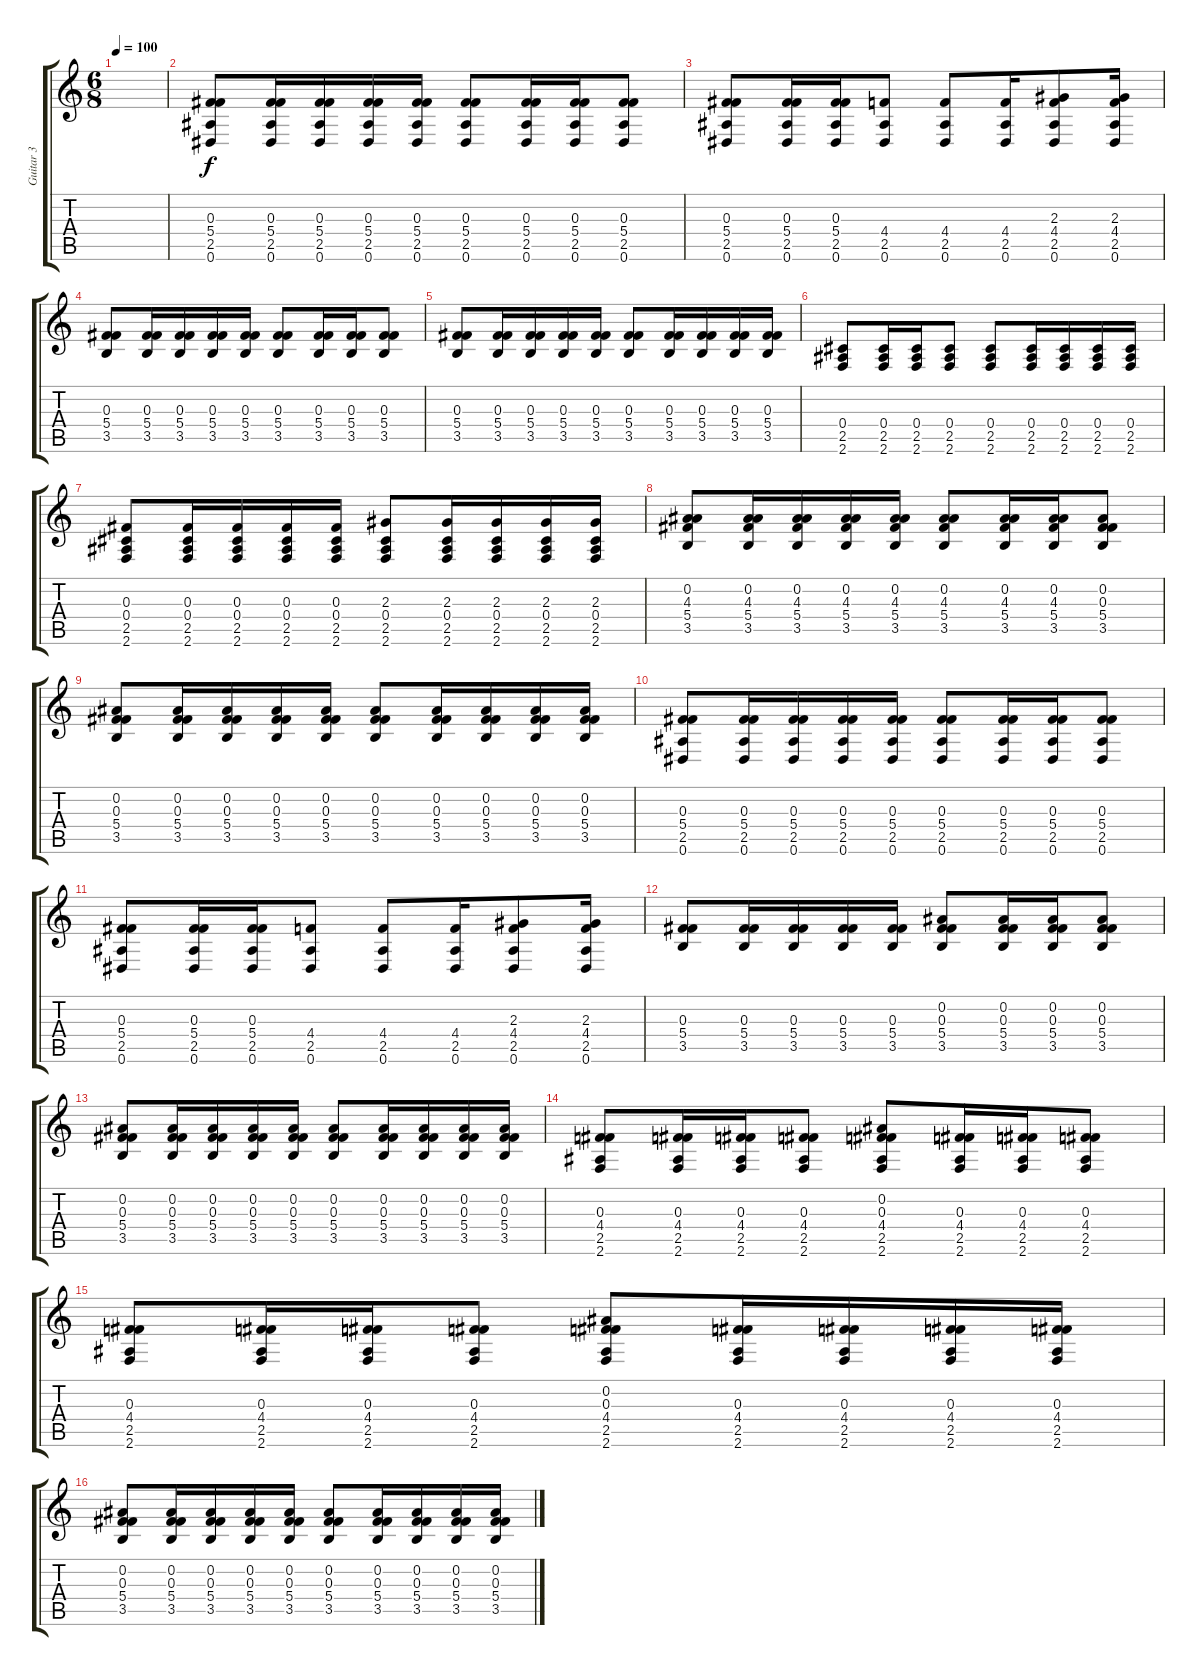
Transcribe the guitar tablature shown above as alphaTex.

\track ("Guitar 3" "Guitar 3") {instrument electricguitarjazz}
\staff {score tabs}
\tuning (Eb4 Bb3 Gb3 Db3 Ab2 Eb2) {hide}
\ts (6 8)
\tempo 100
\clef g2
\ks c
|
(0.3 5.4 2.5 0.6).8{instrument acousticguitarsteel} (0.3 5.4 2.5 0.6).16 (0.3 5.4 2.5 0.6).16 (0.3 5.4 2.5 0.6).16 (0.3 5.4 2.5 0.6).16 (0.3 5.4 2.5 0.6).8 (0.3 5.4 2.5 0.6).16 (0.3 5.4 2.5 0.6).16 (0.3 5.4 2.5 0.6).8 |
(0.3 5.4 2.5 0.6).8 (0.3 5.4 2.5 0.6).16 (0.3 5.4 2.5 0.6).16 (4.4 2.5 0.6).8 (4.4 2.5 0.6).8 (4.4 2.5 0.6).16 (2.3 4.4 2.5 0.6).8 (2.3 4.4 2.5 0.6).16 |
(0.3 5.4 3.5).8 (0.3 5.4 3.5).16 (0.3 5.4 3.5).16 (0.3 5.4 3.5).16 (0.3 5.4 3.5).16 (0.3 5.4 3.5).8 (0.3 5.4 3.5).16 (0.3 5.4 3.5).16 (0.3 5.4 3.5).8 |
(0.3 5.4 3.5).8 (0.3 5.4 3.5).16 (0.3 5.4 3.5).16 (0.3 5.4 3.5).16 (0.3 5.4 3.5).16 (0.3 5.4 3.5).8 (0.3 5.4 3.5).16 (0.3 5.4 3.5).16 (0.3 5.4 3.5).16 (0.3 5.4 3.5).16 |
(0.4 2.5 2.6).8 (0.4 2.5 2.6).16 (0.4 2.5 2.6).16 (0.4 2.5 2.6).8 (0.4 2.5 2.6).8 (0.4 2.5 2.6).16 (0.4 2.5 2.6).16 (0.4 2.5 2.6).16 (0.4 2.5 2.6).16 |
(0.3 0.4 2.5 2.6).8 (0.3 0.4 2.5 2.6).16 (0.3 0.4 2.5 2.6).16 (0.3 0.4 2.5 2.6).16 (0.3 0.4 2.5 2.6).16 (2.3 0.4 2.5 2.6).8 (2.3 0.4 2.5 2.6).16 (2.3 0.4 2.5 2.6).16 (2.3 0.4 2.5 2.6).16 (2.3 0.4 2.5 2.6).16 |
(0.2 4.3 5.4 3.5).8 (0.2 4.3 5.4 3.5).16 (0.2 4.3 5.4 3.5).16 (0.2 4.3 5.4 3.5).16 (0.2 4.3 5.4 3.5).16 (0.2 4.3 5.4 3.5).8 (0.2 4.3 5.4 3.5).16 (0.2 4.3 5.4 3.5).16 (0.2 0.3 5.4 3.5).8 |
(0.2 0.3 5.4 3.5).8 (0.2 0.3 5.4 3.5).16 (0.2 0.3 5.4 3.5).16 (0.2 0.3 5.4 3.5).16 (0.2 0.3 5.4 3.5).16 (0.2 0.3 5.4 3.5).8 (0.2 0.3 5.4 3.5).16 (0.2 0.3 5.4 3.5).16 (0.2 0.3 5.4 3.5).16 (0.2 0.3 5.4 3.5).16 |
(0.3 5.4 2.5 0.6).8 (0.3 5.4 2.5 0.6).16 (0.3 5.4 2.5 0.6).16 (0.3 5.4 2.5 0.6).16 (0.3 5.4 2.5 0.6).16 (0.3 5.4 2.5 0.6).8 (0.3 5.4 2.5 0.6).16 (0.3 5.4 2.5 0.6).16 (0.3 5.4 2.5 0.6).8 |
(0.3 5.4 2.5 0.6).8 (0.3 5.4 2.5 0.6).16 (0.3 5.4 2.5 0.6).16 (4.4 2.5 0.6).8 (4.4 2.5 0.6).8 (4.4 2.5 0.6).16 (2.3 4.4 2.5 0.6).8 (2.3 4.4 2.5 0.6).16 |
(0.3 5.4 3.5).8 (0.3 5.4 3.5).16 (0.3 5.4 3.5).16 (0.3 5.4 3.5).16 (0.3 5.4 3.5).16 (0.2 0.3 5.4 3.5).8 (0.2 0.3 5.4 3.5).16 (0.2 0.3 5.4 3.5).16 (0.2 0.3 5.4 3.5).8 |
(0.2 0.3 5.4 3.5).8 (0.2 0.3 5.4 3.5).16 (0.2 0.3 5.4 3.5).16 (0.2 0.3 5.4 3.5).16 (0.2 0.3 5.4 3.5).16 (0.2 0.3 5.4 3.5).8 (0.2 0.3 5.4 3.5).16 (0.2 0.3 5.4 3.5).16 (0.2 0.3 5.4 3.5).16 (0.2 0.3 5.4 3.5).16 |
(0.3 4.4 2.5 2.6).8 (0.3 4.4 2.5 2.6).16 (0.3 4.4 2.5 2.6).16 (0.3 4.4 2.5 2.6).8 (0.2 0.3 4.4 2.5 2.6).8 (0.3 4.4 2.5 2.6).16 (0.3 4.4 2.5 2.6).16 (0.3 4.4 2.5 2.6).8 |
(0.3 4.4 2.5 2.6).8 (0.3 4.4 2.5 2.6).16 (0.3 4.4 2.5 2.6).16 (0.3 4.4 2.5 2.6).8 (0.2 0.3 4.4 2.5 2.6).8 (0.3 4.4 2.5 2.6).16 (0.3 4.4 2.5 2.6).16 (0.3 4.4 2.5 2.6).16 (0.3 4.4 2.5 2.6).16 |
(0.2 0.3 5.4 3.5).8 (0.2 0.3 5.4 3.5).16 (0.2 0.3 5.4 3.5).16 (0.2 0.3 5.4 3.5).16 (0.2 0.3 5.4 3.5).16 (0.2 0.3 5.4 3.5).8 (0.2 0.3 5.4 3.5).16 (0.2 0.3 5.4 3.5).16 (0.2 0.3 5.4 3.5).16 (0.2 0.3 5.4 3.5).16
